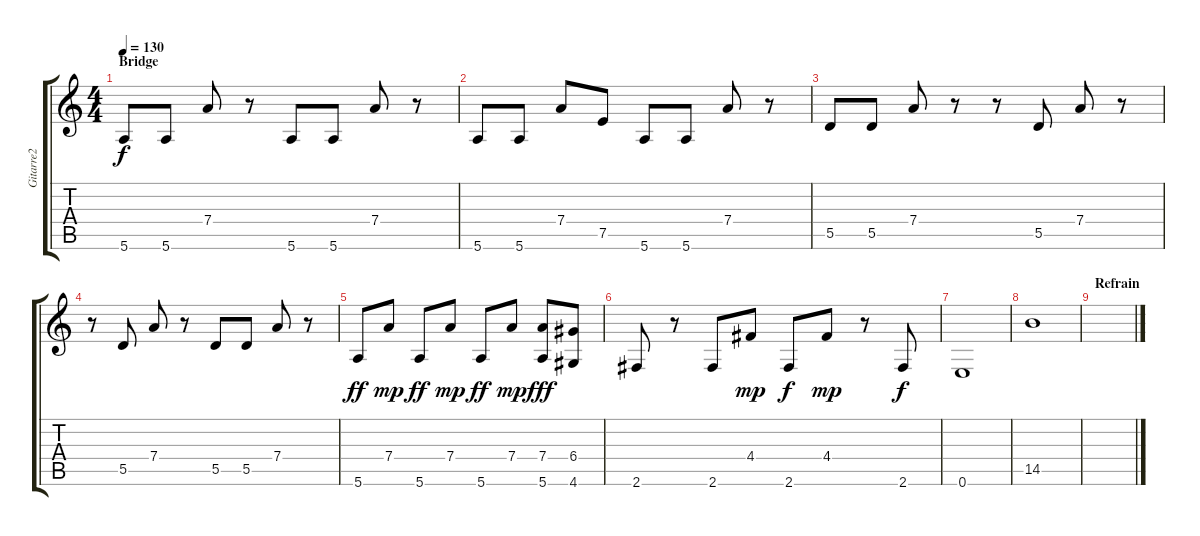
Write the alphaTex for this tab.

\track ("Gitarre2" "Gitarre2") {instrument distortionguitar}
\staff {score tabs}
\tuning (E4 B3 G3 D3 A2 E2) {hide}
\ts (4 4)
\section ("" "Bridge")
\tempo 130
\clef g2
\ks c
5.6.8{dy f} 5.6.8{volume 10} 7.4.8 r.8 5.6.8 5.6.8 7.4.8 r.8 |
5.6.8 5.6.8 7.4.8 7.5.8 5.6.8 5.6.8 7.4.8 r.8 |
5.5.8 5.5.8 7.4.8 r.8 r.8 5.5.8 7.4.8 r.8 |
r.8 5.5.8 7.4.8 r.8 5.5.8 5.5.8 7.4.8 r.8 |
5.6.8{dy ff} 7.4.8{dy mp} 5.6.8{dy ff} 7.4.8{dy mp} 5.6.8{dy ff} 7.4.8{dy mp} (7.4 5.6).8{dy fff} (6.4 4.6).8 |
2.6.8 r.8 2.6.8 4.4.8{dy mp} 2.6.8{dy f} 4.4.8{dy mp} r.8 2.6.8{dy f} |
0.6.1 |
14.5.1 |
\section ("" "Refrain")
